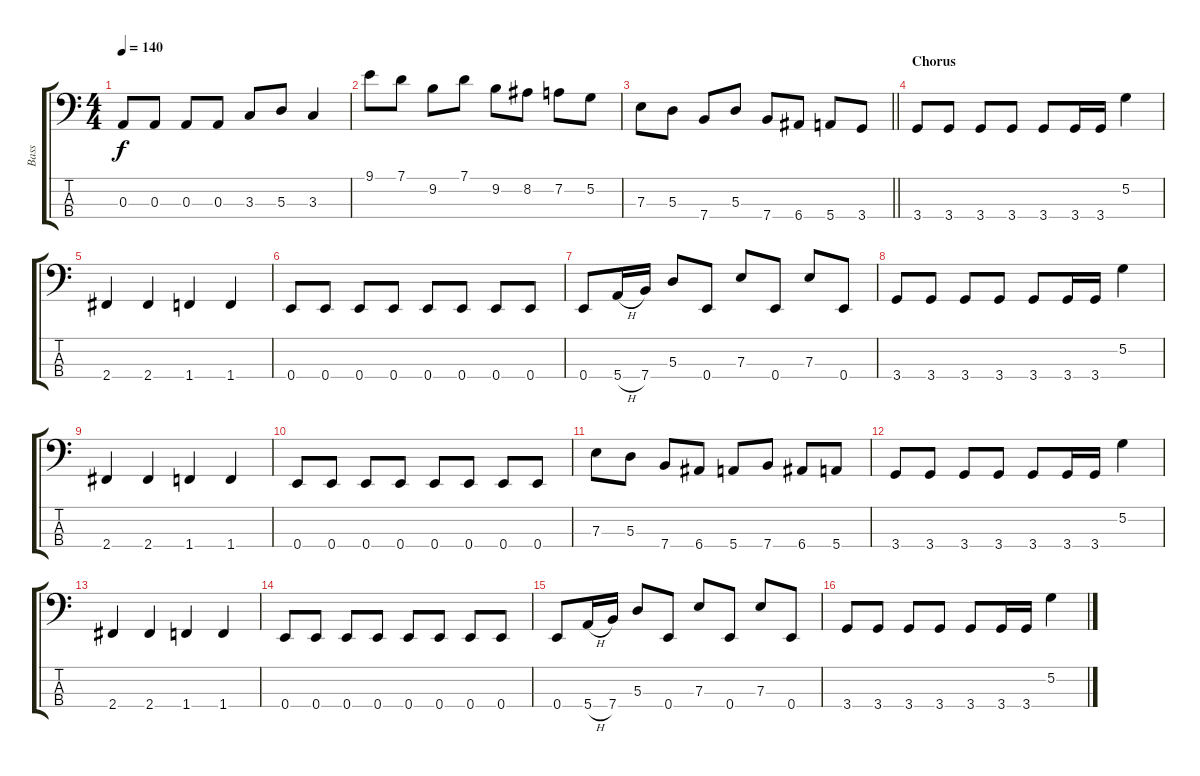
\track ("Bass" "Bass") {instrument electricbassfinger}
\staff {score tabs}
\tuning (G2 D2 A1 E1) {hide}
\ts (4 4)
\tempo 140
\clef f4
\ks c
0.3.8{dy f} 0.3.8 0.3.8 0.3.8 3.3.8 5.3.8 3.3.4 |
9.1.8 7.1.8 9.2.8 7.1.8 9.2.8 8.2.8 7.2.8 5.2.8 |
\barLineRight lightlight
7.3.8 5.3.8 7.4.8 5.3.8 7.4.8 6.4.8 5.4.8 3.4.8 |
\section ("" "Chorus")
3.4.8 3.4.8 3.4.8 3.4.8 3.4.8 3.4.16 3.4.16 5.2.4 |
2.4.4 2.4.4 1.4.4 1.4.4 |
0.4.8 0.4.8 0.4.8 0.4.8 0.4.8 0.4.8 0.4.8 0.4.8 |
0.4.8 5.4{h}.16 7.4.16 5.3.8 0.4.8 7.3.8 0.4.8 7.3.8 0.4.8 |
3.4.8 3.4.8 3.4.8 3.4.8 3.4.8 3.4.16 3.4.16 5.2.4 |
2.4.4 2.4.4 1.4.4 1.4.4 |
0.4.8 0.4.8 0.4.8 0.4.8 0.4.8 0.4.8 0.4.8 0.4.8 |
7.3.8 5.3.8 7.4.8 6.4.8 5.4.8 7.4.8 6.4.8 5.4.8 |
3.4.8 3.4.8 3.4.8 3.4.8 3.4.8 3.4.16 3.4.16 5.2.4 |
2.4.4 2.4.4 1.4.4 1.4.4 |
0.4.8 0.4.8 0.4.8 0.4.8 0.4.8 0.4.8 0.4.8 0.4.8 |
0.4.8 5.4{h}.16 7.4.16 5.3.8 0.4.8 7.3.8 0.4.8 7.3.8 0.4.8 |
3.4.8 3.4.8 3.4.8 3.4.8 3.4.8 3.4.16 3.4.16 5.2.4
